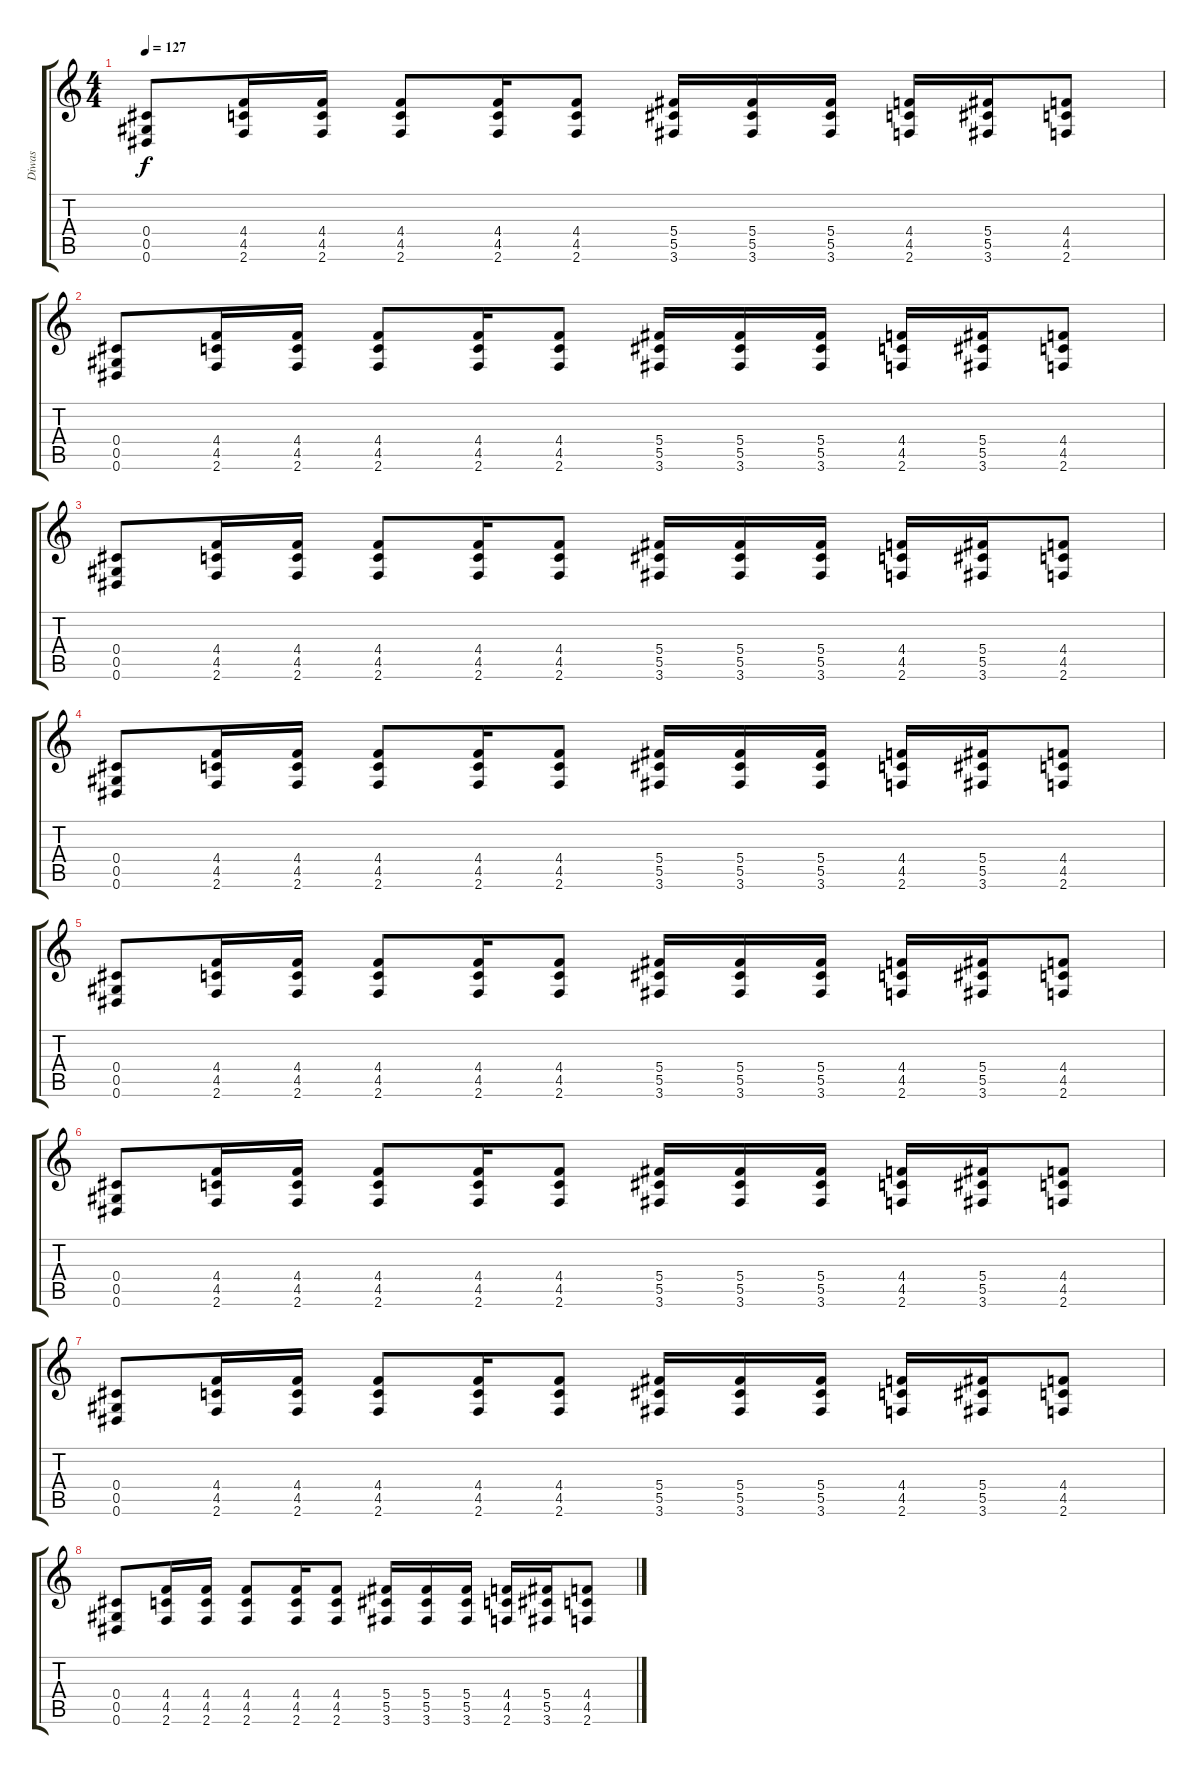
\track ("Diwas" "Diwas") {instrument overdrivenguitar}
\staff {score tabs}
\tuning (Eb4 Bb3 Gb3 Db3 Ab2 Eb2) {hide}
\ts (4 4)
\tempo 127
\clef g2
\ks c
(0.4 0.5 0.6).8{dy f} (4.4 4.5 2.6).16 (4.4 4.5 2.6).16 (4.4 4.5 2.6).8 (4.4 4.5 2.6).16 (4.4 4.5 2.6).8 (5.4 5.5 3.6).16 (5.4 5.5 3.6).16 (5.4 5.5 3.6).16 (4.4 4.5 2.6).16 (5.4 5.5 3.6).16 (4.4 4.5 2.6).8 |
(0.4 0.5 0.6).8 (4.4 4.5 2.6).16 (4.4 4.5 2.6).16 (4.4 4.5 2.6).8 (4.4 4.5 2.6).16 (4.4 4.5 2.6).8 (5.4 5.5 3.6).16 (5.4 5.5 3.6).16 (5.4 5.5 3.6).16 (4.4 4.5 2.6).16 (5.4 5.5 3.6).16 (4.4 4.5 2.6).8 |
(0.4 0.5 0.6).8 (4.4 4.5 2.6).16 (4.4 4.5 2.6).16 (4.4 4.5 2.6).8 (4.4 4.5 2.6).16 (4.4 4.5 2.6).8 (5.4 5.5 3.6).16 (5.4 5.5 3.6).16 (5.4 5.5 3.6).16 (4.4 4.5 2.6).16 (5.4 5.5 3.6).16 (4.4 4.5 2.6).8 |
(0.4 0.5 0.6).8 (4.4 4.5 2.6).16 (4.4 4.5 2.6).16 (4.4 4.5 2.6).8 (4.4 4.5 2.6).16 (4.4 4.5 2.6).8 (5.4 5.5 3.6).16 (5.4 5.5 3.6).16 (5.4 5.5 3.6).16 (4.4 4.5 2.6).16 (5.4 5.5 3.6).16 (4.4 4.5 2.6).8 |
(0.4 0.5 0.6).8 (4.4 4.5 2.6).16 (4.4 4.5 2.6).16 (4.4 4.5 2.6).8 (4.4 4.5 2.6).16 (4.4 4.5 2.6).8 (5.4 5.5 3.6).16 (5.4 5.5 3.6).16 (5.4 5.5 3.6).16 (4.4 4.5 2.6).16 (5.4 5.5 3.6).16 (4.4 4.5 2.6).8 |
(0.4 0.5 0.6).8 (4.4 4.5 2.6).16 (4.4 4.5 2.6).16 (4.4 4.5 2.6).8 (4.4 4.5 2.6).16 (4.4 4.5 2.6).8 (5.4 5.5 3.6).16 (5.4 5.5 3.6).16 (5.4 5.5 3.6).16 (4.4 4.5 2.6).16 (5.4 5.5 3.6).16 (4.4 4.5 2.6).8 |
(0.4 0.5 0.6).8 (4.4 4.5 2.6).16 (4.4 4.5 2.6).16 (4.4 4.5 2.6).8 (4.4 4.5 2.6).16 (4.4 4.5 2.6).8 (5.4 5.5 3.6).16 (5.4 5.5 3.6).16 (5.4 5.5 3.6).16 (4.4 4.5 2.6).16 (5.4 5.5 3.6).16 (4.4 4.5 2.6).8 |
(0.4 0.5 0.6).8 (4.4 4.5 2.6).16 (4.4 4.5 2.6).16 (4.4 4.5 2.6).8 (4.4 4.5 2.6).16 (4.4 4.5 2.6).8 (5.4 5.5 3.6).16 (5.4 5.5 3.6).16 (5.4 5.5 3.6).16 (4.4 4.5 2.6).16 (5.4 5.5 3.6).16 (4.4 4.5 2.6).8
